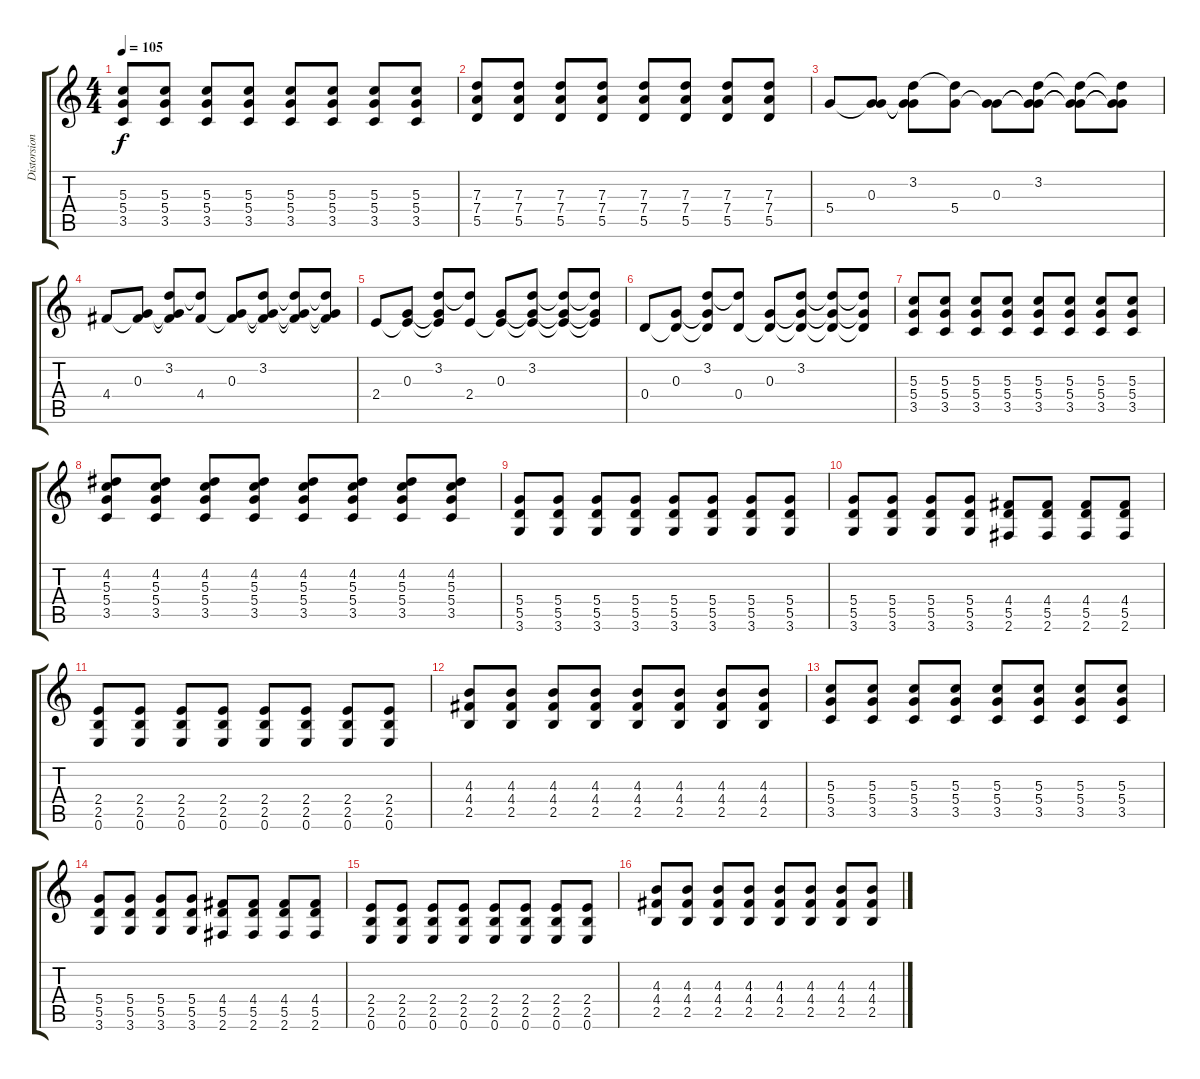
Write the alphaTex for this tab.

\track ("Distorsion Guitar 1" "Distorsion") {instrument distortionguitar}
\staff {score tabs}
\tuning (E4 B3 G3 D3 A2 E2) {hide}
\ts (4 4)
\tempo 105
\clef g2
\ks c
(5.3 5.4 3.5).8{dy f} (5.3 5.4 3.5).8 (5.3 5.4 3.5).8 (5.3 5.4 3.5).8 (5.3 5.4 3.5).8 (5.3 5.4 3.5).8 (5.3 5.4 3.5).8 (5.3 5.4 3.5).8 |
(7.3 7.4 5.5).8 (7.3 7.4 5.5).8 (7.3 7.4 5.5).8 (7.3 7.4 5.5).8 (7.3 7.4 5.5).8 (7.3 7.4 5.5).8 (7.3 7.4 5.5).8 (7.3 7.4 5.5).8 |
5.4.8 (0.3 5.4{t}).8 (3.2 0.3{t} 5.4{t}).8 (3.2{t} 5.4).8 (0.3 5.4{t}).8 (3.2 0.3{t} 5.4{t}).8 (3.2{t} 0.3{t} 5.4{t}).8 (3.2{t} 0.3{t} 5.4{t}).8 |
4.4.8 (0.3 4.4{t}).8 (3.2 0.3{t} 4.4{t}).8 (3.2{t} 4.4).8 (0.3 4.4{t}).8 (3.2 0.3{t} 4.4{t}).8 (3.2{t} 0.3{t} 4.4{t}).8 (3.2{t} 0.3{t} 4.4{t}).8 |
2.4.8 (0.3 2.4{t}).8 (3.2 0.3{t} 2.4{t}).8 (3.2{t} 2.4).8 (0.3 2.4{t}).8 (3.2 0.3{t} 2.4{t}).8 (3.2{t} 0.3{t} 2.4{t}).8 (3.2{t} 0.3{t} 2.4{t}).8 |
0.4.8 (0.3 0.4{t}).8 (3.2 0.3{t} 0.4{t}).8 (3.2{t} 0.4).8 (0.3 0.4{t}).8 (3.2 0.3{t} 0.4{t}).8 (3.2{t} 0.3{t} 0.4{t}).8 (3.2{t} 0.3{t} 0.4{t}).8 |
(5.3 5.4 3.5).8 (5.3 5.4 3.5).8 (5.3 5.4 3.5).8 (5.3 5.4 3.5).8 (5.3 5.4 3.5).8 (5.3 5.4 3.5).8 (5.3 5.4 3.5).8 (5.3 5.4 3.5).8 |
(4.2 5.3 5.4 3.5).8 (4.2 5.3 5.4 3.5).8 (4.2 5.3 5.4 3.5).8 (4.2 5.3 5.4 3.5).8 (4.2 5.3 5.4 3.5).8 (4.2 5.3 5.4 3.5).8 (4.2 5.3 5.4 3.5).8 (4.2 5.3 5.4 3.5).8 |
(5.4 5.5 3.6).8 (5.4 5.5 3.6).8 (5.4 5.5 3.6).8 (5.4 5.5 3.6).8 (5.4 5.5 3.6).8 (5.4 5.5 3.6).8 (5.4 5.5 3.6).8 (5.4 5.5 3.6).8 |
(5.4 5.5 3.6).8 (5.4 5.5 3.6).8 (5.4 5.5 3.6).8 (5.4 5.5 3.6).8 (4.4 5.5 2.6).8 (4.4 5.5 2.6).8 (4.4 5.5 2.6).8 (4.4 5.5 2.6).8 |
(2.4 2.5 0.6).8 (2.4 2.5 0.6).8 (2.4 2.5 0.6).8 (2.4 2.5 0.6).8 (2.4 2.5 0.6).8 (2.4 2.5 0.6).8 (2.4 2.5 0.6).8 (2.4 2.5 0.6).8 |
(4.3 4.4 2.5).8 (4.3 4.4 2.5).8 (4.3 4.4 2.5).8 (4.3 4.4 2.5).8 (4.3 4.4 2.5).8 (4.3 4.4 2.5).8 (4.3 4.4 2.5).8 (4.3 4.4 2.5).8 |
(5.3 5.4 3.5).8 (5.3 5.4 3.5).8 (5.3 5.4 3.5).8 (5.3 5.4 3.5).8 (5.3 5.4 3.5).8 (5.3 5.4 3.5).8 (5.3 5.4 3.5).8 (5.3 5.4 3.5).8 |
(5.4 5.5 3.6).8 (5.4 5.5 3.6).8 (5.4 5.5 3.6).8 (5.4 5.5 3.6).8 (4.4 5.5 2.6).8 (4.4 5.5 2.6).8 (4.4 5.5 2.6).8 (4.4 5.5 2.6).8 |
(2.4 2.5 0.6).8 (2.4 2.5 0.6).8 (2.4 2.5 0.6).8 (2.4 2.5 0.6).8 (2.4 2.5 0.6).8 (2.4 2.5 0.6).8 (2.4 2.5 0.6).8 (2.4 2.5 0.6).8 |
(4.3 4.4 2.5).8 (4.3 4.4 2.5).8 (4.3 4.4 2.5).8 (4.3 4.4 2.5).8 (4.3 4.4 2.5).8 (4.3 4.4 2.5).8 (4.3 4.4 2.5).8 (4.3 4.4 2.5).8
